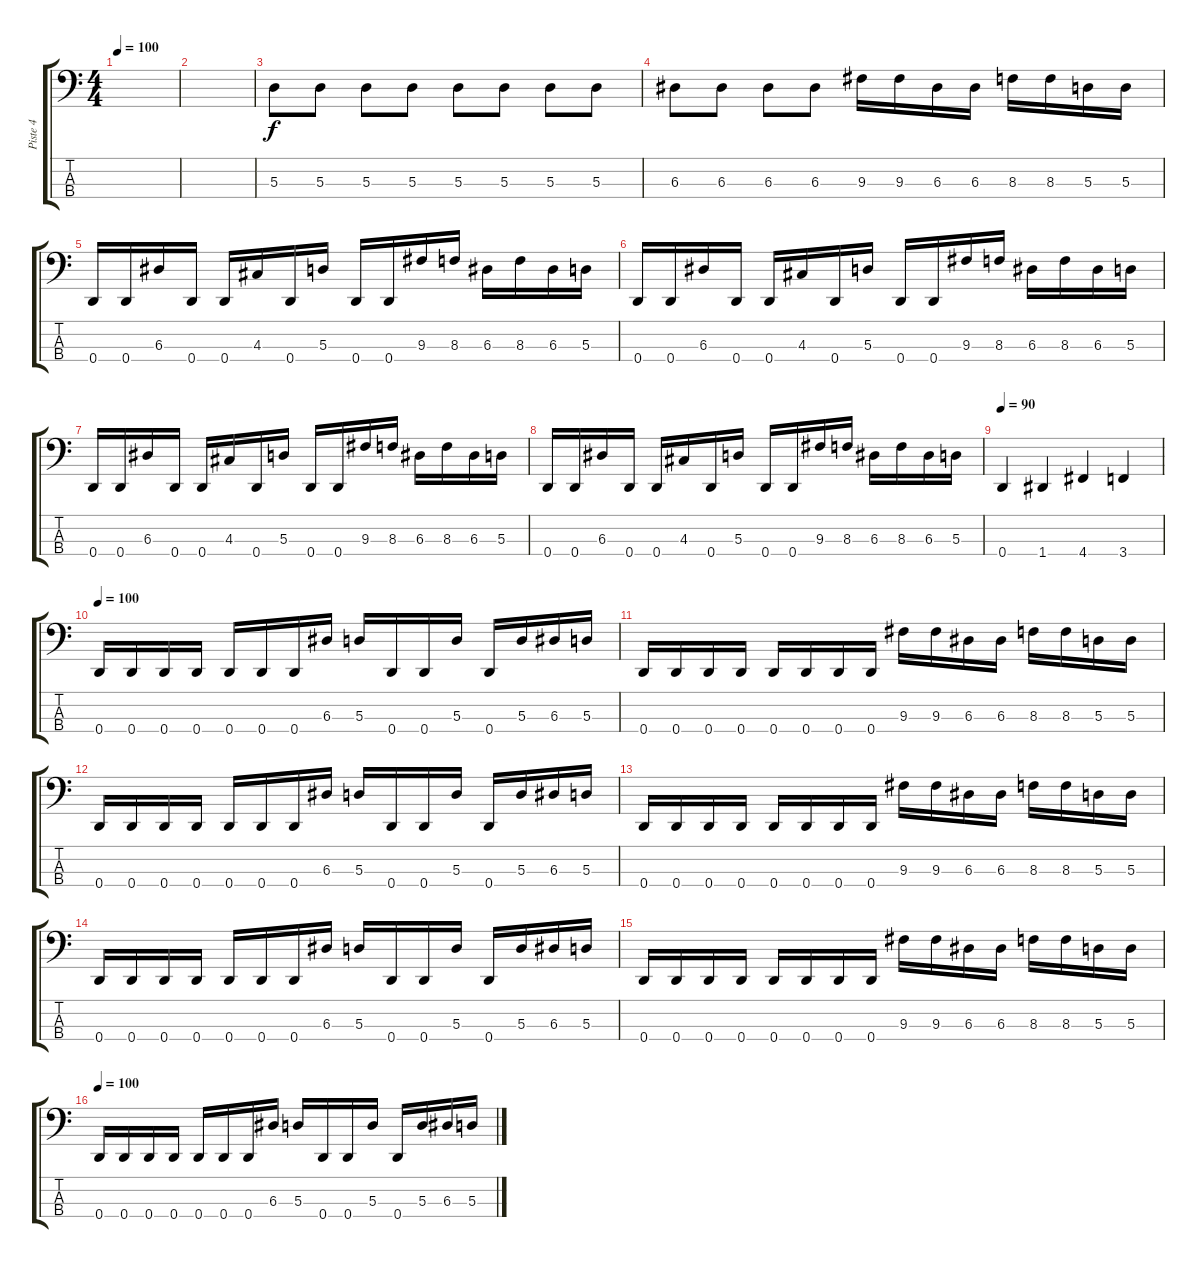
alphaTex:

\track ("Piste 4" "Piste 4") {instrument electricbassfinger}
\staff {score tabs}
\tuning (G2 D2 A1 D1) {hide}
\ts (4 4)
\tempo 100
\clef f4
\ks c
|
|
5.3.8 5.3.8 5.3.8 5.3.8 5.3.8 5.3.8 5.3.8 5.3.8 |
6.3.8 6.3.8 6.3.8 6.3.8 9.3.16 9.3.16 6.3.16 6.3.16 8.3.16 8.3.16 5.3.16 5.3.16 |
0.4.16 0.4.16 6.3.16 0.4.16 0.4.16 4.3.16 0.4.16 5.3.16 0.4.16 0.4.16 9.3.16 8.3.16 6.3.16 8.3.16 6.3.16 5.3.16 |
0.4.16 0.4.16 6.3.16 0.4.16 0.4.16 4.3.16 0.4.16 5.3.16 0.4.16 0.4.16 9.3.16 8.3.16 6.3.16 8.3.16 6.3.16 5.3.16 |
0.4.16 0.4.16 6.3.16 0.4.16 0.4.16 4.3.16 0.4.16 5.3.16 0.4.16 0.4.16 9.3.16 8.3.16 6.3.16 8.3.16 6.3.16 5.3.16 |
0.4.16 0.4.16 6.3.16 0.4.16 0.4.16 4.3.16 0.4.16 5.3.16 0.4.16 0.4.16 9.3.16 8.3.16 6.3.16 8.3.16 6.3.16 5.3.16 |
\tempo 90
0.4.4 1.4.4 4.4.4 3.4.4 |
\tempo 100
0.4.16 0.4.16 0.4.16 0.4.16 0.4.16 0.4.16 0.4.16 6.3.16 5.3.16 0.4.16 0.4.16 5.3.16 0.4.16 5.3.16 6.3.16 5.3.16 |
0.4.16 0.4.16 0.4.16 0.4.16 0.4.16 0.4.16 0.4.16 0.4.16 9.3.16 9.3.16 6.3.16 6.3.16 8.3.16 8.3.16 5.3.16 5.3.16 |
0.4.16 0.4.16 0.4.16 0.4.16 0.4.16 0.4.16 0.4.16 6.3.16 5.3.16 0.4.16 0.4.16 5.3.16 0.4.16 5.3.16 6.3.16 5.3.16 |
0.4.16 0.4.16 0.4.16 0.4.16 0.4.16 0.4.16 0.4.16 0.4.16 9.3.16 9.3.16 6.3.16 6.3.16 8.3.16 8.3.16 5.3.16 5.3.16 |
0.4.16 0.4.16 0.4.16 0.4.16 0.4.16 0.4.16 0.4.16 6.3.16 5.3.16 0.4.16 0.4.16 5.3.16 0.4.16 5.3.16 6.3.16 5.3.16 |
0.4.16 0.4.16 0.4.16 0.4.16 0.4.16 0.4.16 0.4.16 0.4.16 9.3.16 9.3.16 6.3.16 6.3.16 8.3.16 8.3.16 5.3.16 5.3.16 |
\tempo 100
0.4.16 0.4.16 0.4.16 0.4.16 0.4.16 0.4.16 0.4.16 6.3.16 5.3.16 0.4.16 0.4.16 5.3.16 0.4.16 5.3.16 6.3.16 5.3.16
